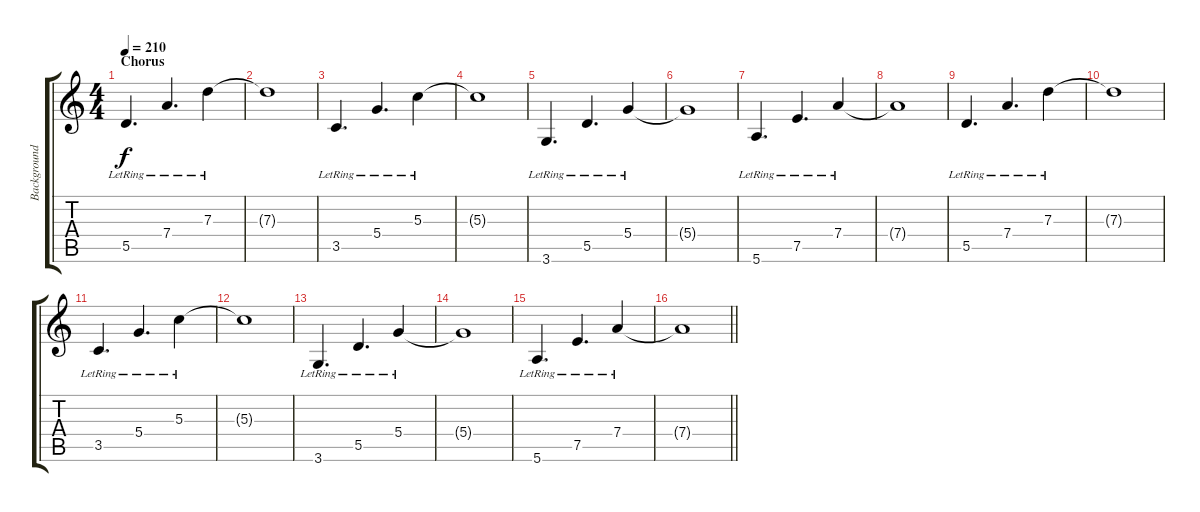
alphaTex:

\track ("Background" "Background") {instrument electricguitarmuted}
\staff {score tabs}
\tuning (E4 B3 G3 D3 A2 E2) {hide}
\ts (4 4)
\section ("" "Chorus")
\tempo 210
\clef g2
\ks c
5.5{lr}.4{d dy f} 7.4{lr}.4{d} 7.3{lr}.4 |
7.3{t}.1 |
3.5{lr}.4{d} 5.4{lr}.4{d} 5.3{lr}.4 |
5.3{t}.1 |
3.6{lr}.4{d} 5.5{lr}.4{d} 5.4{lr}.4 |
5.4{t}.1 |
5.6{lr}.4{d} 7.5{lr}.4{d} 7.4{lr}.4 |
7.4{t}.1 |
5.5{lr}.4{d} 7.4{lr}.4{d} 7.3{lr}.4 |
7.3{t}.1 |
3.5{lr}.4{d} 5.4{lr}.4{d} 5.3{lr}.4 |
5.3{t}.1 |
3.6{lr}.4{d} 5.5{lr}.4{d} 5.4{lr}.4 |
5.4{t}.1 |
5.6{lr}.4{d} 7.5{lr}.4{d} 7.4{lr}.4 |
\barLineRight lightlight
7.4{t}.1
